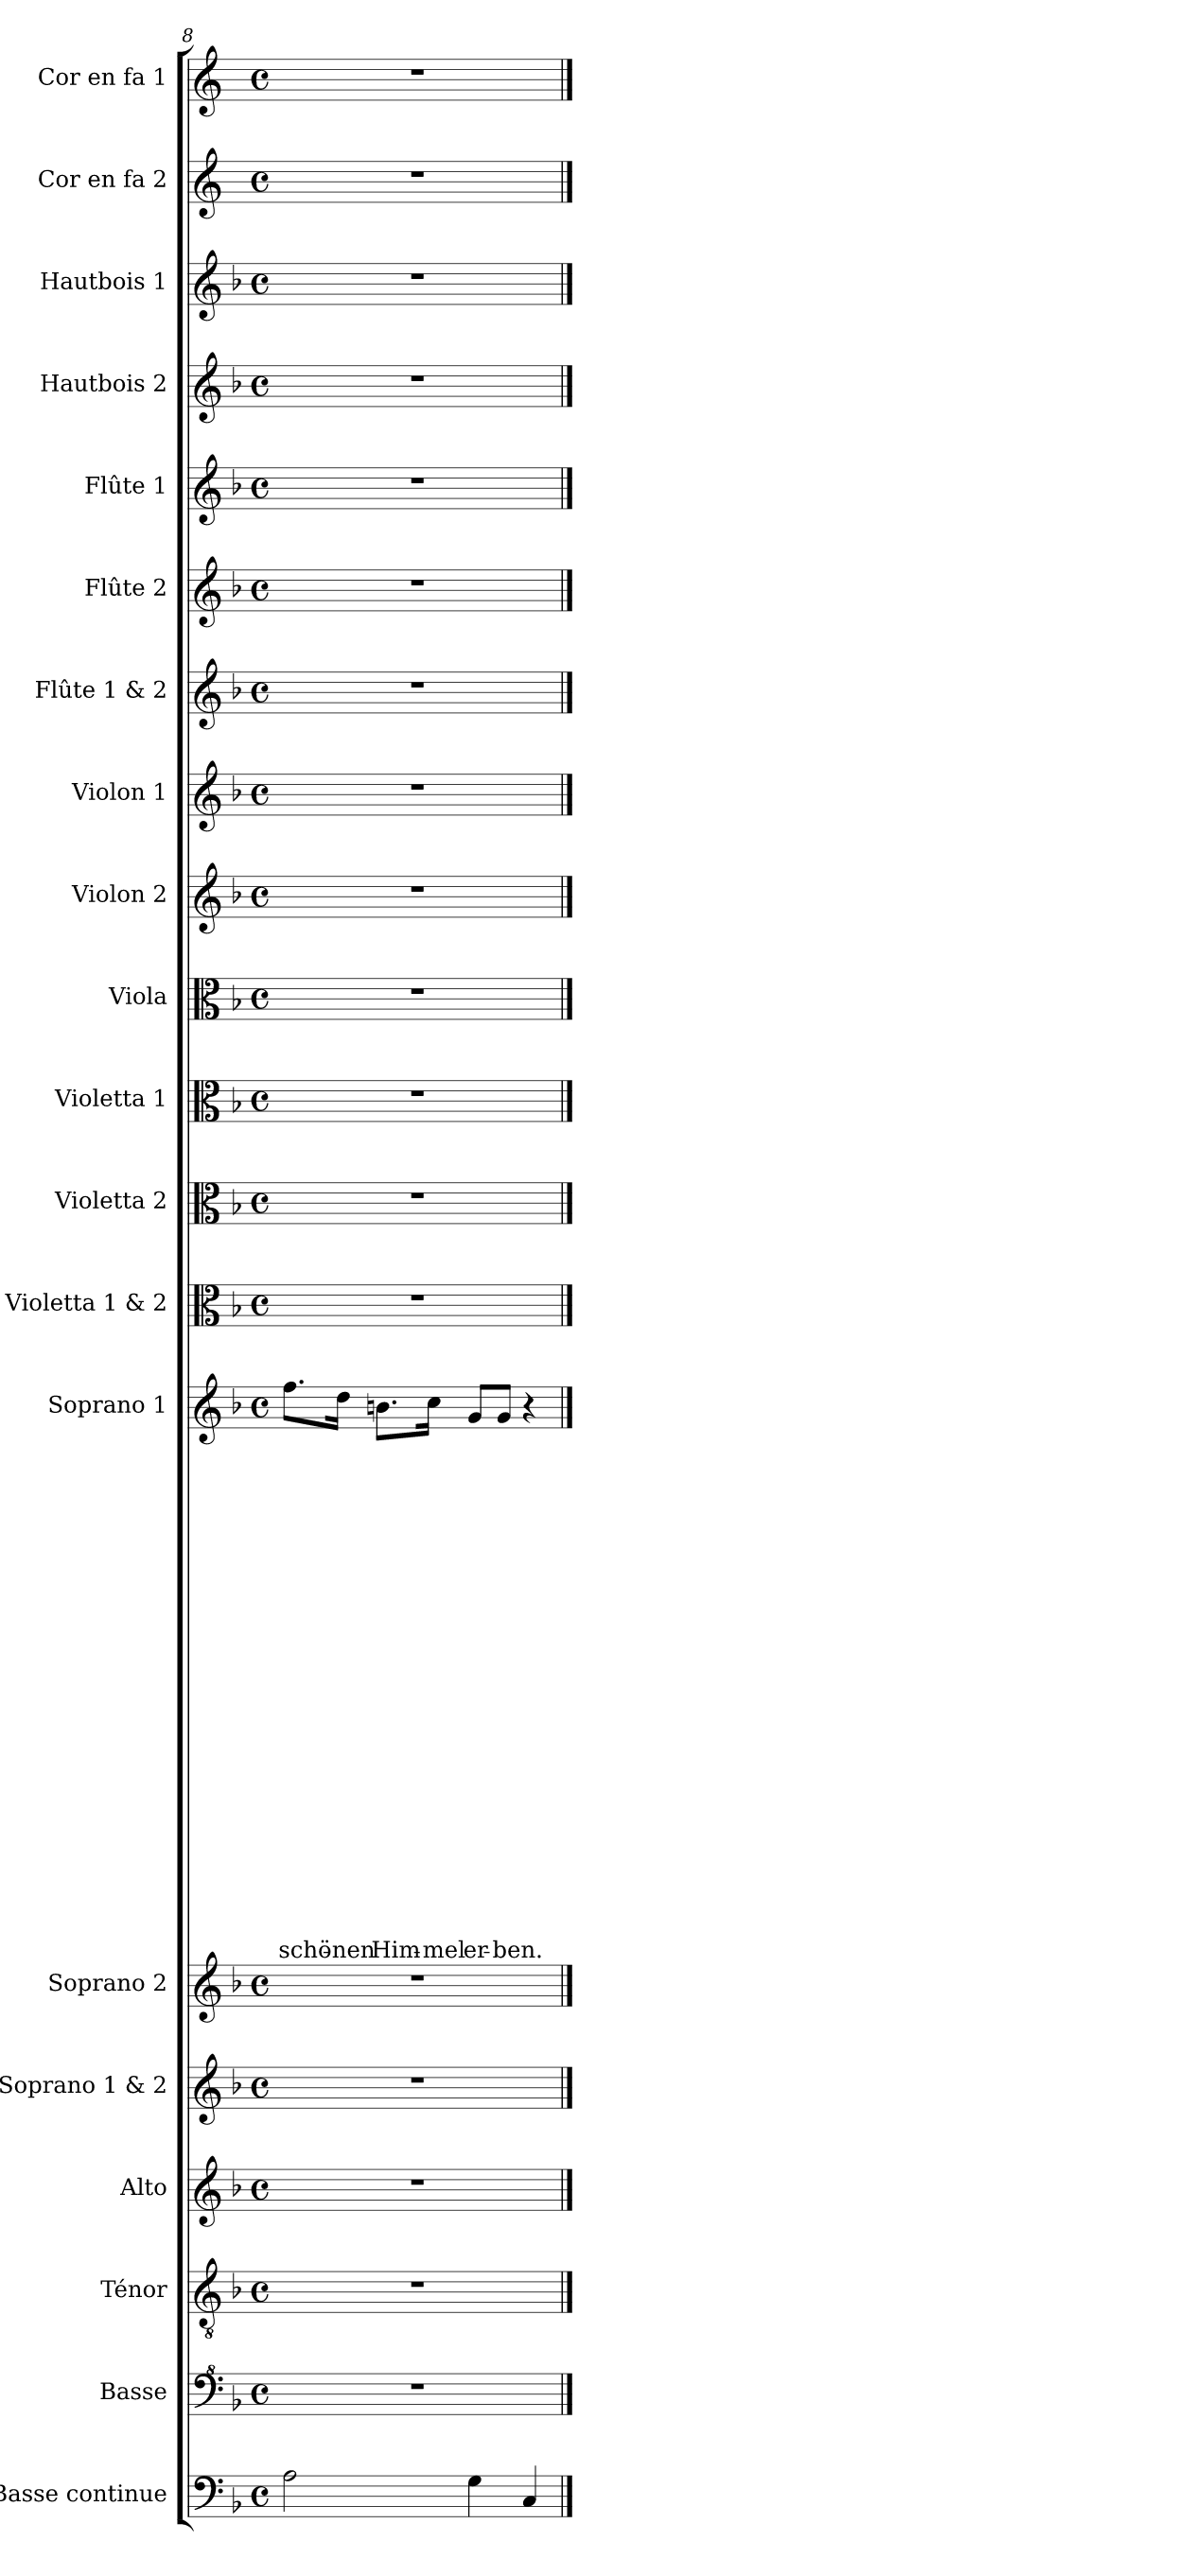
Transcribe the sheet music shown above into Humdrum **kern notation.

**kern	**kern	**kern	**kern	**kern	**kern	**kern	**text	**text	**text	**text	**text	**text	**text	**text	**text	**text	**text	**text	**text	**text	**text	**text	**text	**text	**text	**text	**text	**text	**text	**kern	**kern	**kern	**kern	**kern	**kern	**kern	**kern	**kern	**kern	**kern	**kern	**kern
*part20	*part19	*part18	*part17	*part16	*part15	*part14	*part14	*part14	*part14	*part14	*part14	*part14	*part14	*part14	*part14	*part14	*part14	*part14	*part14	*part14	*part14	*part14	*part14	*part14	*part14	*part14	*part14	*part14	*part14	*part13	*part12	*part11	*part10	*part9	*part8	*part7	*part6	*part5	*part4	*part3	*part2	*part1
*staff20	*staff19	*staff18	*staff17	*staff16	*staff15	*staff14	*staff14	*staff14	*staff14	*staff14	*staff14	*staff14	*staff14	*staff14	*staff14	*staff14	*staff14	*staff14	*staff14	*staff14	*staff14	*staff14	*staff14	*staff14	*staff14	*staff14	*staff14	*staff14	*staff14	*staff13	*staff12	*staff11	*staff10	*staff9	*staff8	*staff7	*staff6	*staff5	*staff4	*staff3	*staff2	*staff1
*I"Basse continue	*I"Basse	*I"Ténor	*I"Alto	*I"Soprano 1 & 2	*I"Soprano 2	*I"Soprano 1	*	*	*	*	*	*	*	*	*	*	*	*	*	*	*	*	*	*	*	*	*	*	*	*I"Violetta 1 & 2	*I"Violetta 2	*I"Violetta 1	*I"Viola	*I"Violon 2	*I"Violon 1	*I"Flûte 1 & 2	*I"Flûte 2	*I"Flûte 1	*I"Hautbois 2	*I"Hautbois 1	*I"Cor en fa 2	*I"Cor en fa 1
*I'BC	*I'Bas	*I'T	*I'A	*	*I'S 2	*I'S 1	*	*	*	*	*	*	*	*	*	*	*	*	*	*	*	*	*	*	*	*	*	*	*	*	*I'Vta 2	*I'Vta 1	*I'Vla	*I'Vln 2	*I'Vln 1	*	*I'Fl 2	*I'Fl 1	*I'Hb 2	*I'Hb 1	*I'Cor 2	*I'Cor 1
*clefF4	*clefF^4	*clefGv2	*clefG2	*clefG2	*clefG2	*clefG2	*	*	*	*	*	*	*	*	*	*	*	*	*	*	*	*	*	*	*	*	*	*	*	*clefC3	*clefC3	*clefC3	*clefC3	*clefG2	*clefG2	*clefG2	*clefG2	*clefG2	*clefG2	*clefG2	*clefG2	*clefG2
*ITrd7c12	*	*	*	*	*	*	*	*	*	*	*	*	*	*	*	*	*	*	*	*	*	*	*	*	*	*	*	*	*	*	*	*	*	*	*	*	*	*	*	*	*ITrd4c7	*ITrd4c7
*k[b-]	*k[b-]	*k[b-]	*k[b-]	*k[b-]	*k[b-]	*k[b-]	*	*	*	*	*	*	*	*	*	*	*	*	*	*	*	*	*	*	*	*	*	*	*	*k[b-]	*k[b-]	*k[b-]	*k[b-]	*k[b-]	*k[b-]	*k[b-]	*k[b-]	*k[b-]	*k[b-]	*k[b-]	*k[b-]	*k[b-]
*F:	*F:	*F:	*F:	*F:	*F:	*F:	*	*	*	*	*	*	*	*	*	*	*	*	*	*	*	*	*	*	*	*	*	*	*	*F:	*F:	*F:	*F:	*F:	*F:	*F:	*F:	*F:	*F:	*F:	*F:	*F:
*M4/4	*M4/4	*M4/4	*M4/4	*M4/4	*M4/4	*M4/4	*	*	*	*	*	*	*	*	*	*	*	*	*	*	*	*	*	*	*	*	*	*	*	*M4/4	*M4/4	*M4/4	*M4/4	*M4/4	*M4/4	*M4/4	*M4/4	*M4/4	*M4/4	*M4/4	*M4/4	*M4/4
*met(c)	*met(c)	*met(c)	*met(c)	*met(c)	*met(c)	*met(c)	*	*	*	*	*	*	*	*	*	*	*	*	*	*	*	*	*	*	*	*	*	*	*	*met(c)	*met(c)	*met(c)	*met(c)	*met(c)	*met(c)	*met(c)	*met(c)	*met(c)	*met(c)	*met(c)	*met(c)	*met(c)
=8	=8	=8	=8	=8	=8	=8	=8	=8	=8	=8	=8	=8	=8	=8	=8	=8	=8	=8	=8	=8	=8	=8	=8	=8	=8	=8	=8	=8	=8	=8	=8	=8	=8	=8	=8	=8	=8	=8	=8	=8	=8	=8
!	!	!	!	!	!	!	!	!	!	!	!	!	!	!	!	!	!	!	!	!	!	!	!	!	!	!	!	!	!LO:LY:b	!	!	!	!	!	!	!	!	!	!	!	!	!
2AA\	1r	1r	1r	1r	1r	8.ff\L	.	.	.	.	.	.	.	.	.	.	.	.	.	.	.	.	.	.	.	.	.	.	schö-	1r	1r	1r	1r	1r	1r	1r	1r	1r	1r	1r	1r	1r
!	!	!	!	!	!	!	!	!	!	!	!	!	!	!	!	!	!	!	!	!	!	!	!	!	!	!	!	!	!LO:LY:b	!	!	!	!	!	!	!	!	!	!	!	!	!
.	.	.	.	.	.	16dd\Jk	.	.	.	.	.	.	.	.	.	.	.	.	.	.	.	.	.	.	.	.	.	.	-nen	.	.	.	.	.	.	.	.	.	.	.	.	.
!	!	!	!	!	!	!	!	!	!	!	!	!	!	!	!	!	!	!	!	!	!	!	!	!	!	!	!	!	!LO:LY:b	!	!	!	!	!	!	!	!	!	!	!	!	!
.	.	.	.	.	.	8.bn\L	.	.	.	.	.	.	.	.	.	.	.	.	.	.	.	.	.	.	.	.	.	.	Him-	.	.	.	.	.	.	.	.	.	.	.	.	.
!	!	!	!	!	!	!	!	!	!	!	!	!	!	!	!	!	!	!	!	!	!	!	!	!	!	!	!	!	!LO:LY:b	!	!	!	!	!	!	!	!	!	!	!	!	!
.	.	.	.	.	.	16cc\Jk	.	.	.	.	.	.	.	.	.	.	.	.	.	.	.	.	.	.	.	.	.	.	-mel	.	.	.	.	.	.	.	.	.	.	.	.	.
!	!	!	!	!	!	!	!	!	!	!	!	!	!	!	!	!	!	!	!	!	!	!	!	!	!	!	!	!	!LO:LY:b	!	!	!	!	!	!	!	!	!	!	!	!	!
4GG\	.	.	.	.	.	8g/L	.	.	.	.	.	.	.	.	.	.	.	.	.	.	.	.	.	.	.	.	.	.	er-	.	.	.	.	.	.	.	.	.	.	.	.	.
!	!	!	!	!	!	!	!	!	!	!	!	!	!	!	!	!	!	!	!	!	!	!	!	!	!	!	!	!	!LO:LY:b	!	!	!	!	!	!	!	!	!	!	!	!	!
.	.	.	.	.	.	8g/J	.	.	.	.	.	.	.	.	.	.	.	.	.	.	.	.	.	.	.	.	.	.	-ben.	.	.	.	.	.	.	.	.	.	.	.	.	.
4CC/	.	.	.	.	.	4r	.	.	.	.	.	.	.	.	.	.	.	.	.	.	.	.	.	.	.	.	.	.	.	.	.	.	.	.	.	.	.	.	.	.	.	.
==	==	==	==	==	==	==	==	==	==	==	==	==	==	==	==	==	==	==	==	==	==	==	==	==	==	==	==	==	==	==	==	==	==	==	==	==	==	==	==	==	==	==
*-	*-	*-	*-	*-	*-	*-	*-	*-	*-	*-	*-	*-	*-	*-	*-	*-	*-	*-	*-	*-	*-	*-	*-	*-	*-	*-	*-	*-	*-	*-	*-	*-	*-	*-	*-	*-	*-	*-	*-	*-	*-	*-
